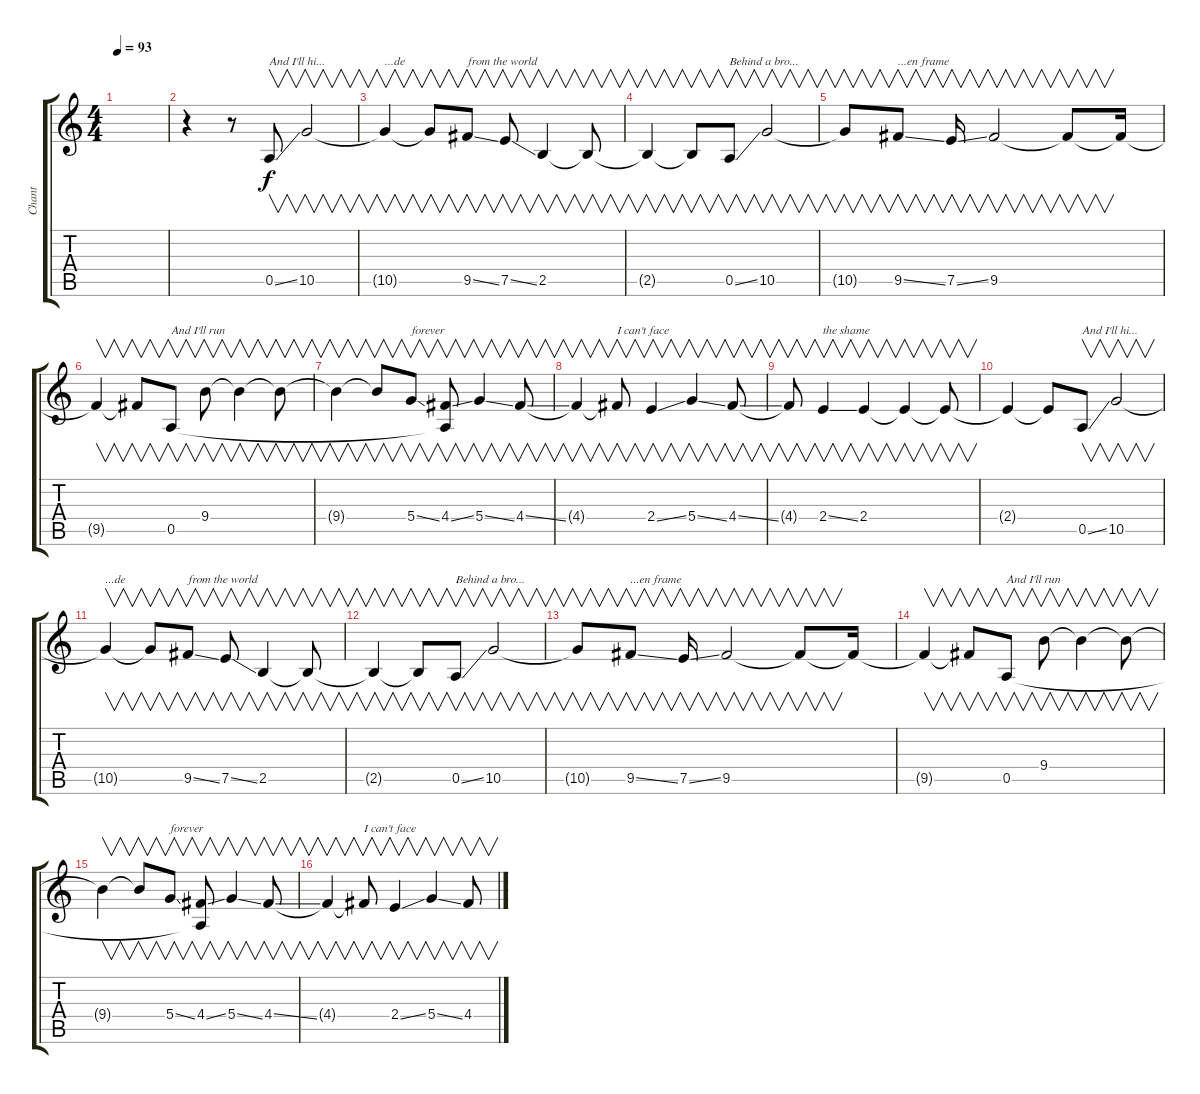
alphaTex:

\track ("Chant" "Chant") {instrument electricguitarclean}
\staff {score tabs}
\tuning (E4 B3 G3 D3 A2 E2) {hide}
\ts (4 4)
\tempo 93
\clef g2
\ks c
|
r.4 r.8 0.5{ss}.8{v txt "And I'll hi..."} 10.5.2{v} |
10.5{t}.4{v txt "...de"} 10.5{t}.8{v} 9.5{ss}.8{v txt "from the world"} 7.5{ss}.8{v} 2.5.4{v} 2.5{t}.8{v} |
2.5{t}.4{v} 2.5{t}.8{v} 0.5{ss}.8{v txt "Behind a bro..."} 10.5.2{v} |
10.5{t}.8{v} 9.5{ss}.8{v txt "...en frame"} 7.5{ss}.16{v} 9.5.2{v} 9.5{t}.8{v} 9.5{t}.16 |
9.5{t}.4{v} 9.5{t}.8{v} 0.5.8{v txt "And I'll run"} 9.4.8{v} 9.4{t}.4{v} 9.4{t}.8{v} |
9.4{t}.4{v} 9.4{t}.8{v} 5.4{ss}.8{v txt "forever"} (4.4{ss} 0.5{t}).8{v} 5.4{ss}.4{v} 4.4{ss}.8{v} |
4.4{t}.4{v} 4.4{t}.8{v txt "I can't face"} 2.4{ss}.4{v} 5.4{ss}.4{v} 4.4{ss}.8{v} |
4.4{t}.8{v} 2.4{ss}.4{v txt "the shame"} 2.4.4{v} 2.4{t}.4{v} 2.4{t}.8{v} |
2.4{t}.4 2.4{t}.8 0.5{ss}.8{v txt "And I'll hi..."} 10.5.2{v} |
10.5{t}.4{v txt "...de"} 10.5{t}.8{v} 9.5{ss}.8{v txt "from the world"} 7.5{ss}.8{v} 2.5.4{v} 2.5{t}.8{v} |
2.5{t}.4{v} 2.5{t}.8{v} 0.5{ss}.8{v txt "Behind a bro..."} 10.5.2{v} |
10.5{t}.8{v} 9.5{ss}.8{v txt "...en frame"} 7.5{ss}.16{v} 9.5.2{v} 9.5{t}.8{v} 9.5{t}.16 |
9.5{t}.4{v} 9.5{t}.8{v} 0.5.8{v txt "And I'll run"} 9.4.8{v} 9.4{t}.4{v} 9.4{t}.8{v} |
9.4{t}.4{v} 9.4{t}.8{v} 5.4{ss}.8{v txt "forever"} (4.4{ss} 0.5{t}).8{v} 5.4{ss}.4{v} 4.4{ss}.8{v} |
4.4{t}.4{v} 4.4{t}.8{v txt "I can't face"} 2.4{ss}.4{v} 5.4{ss}.4{v} 4.4{ss}.8{v}
